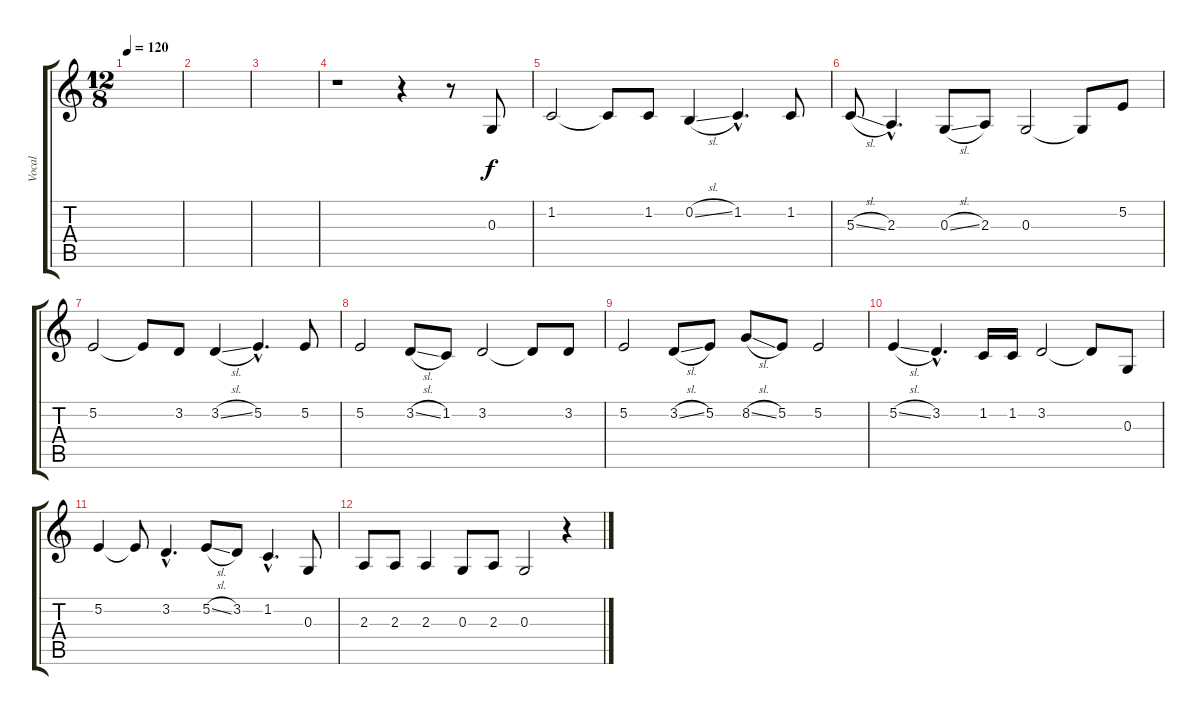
\track ("Vocal" "Vocal") {instrument lead6voice}
\staff {score tabs}
\tuning (E4 B3 G3 D3 A2 E2) {hide}
\ts (12 8)
\tempo 120
\clef g2
\ks c
|
|
|
r.1 r.4 r.8 0.3.8 |
1.2.2 1.2{t}.8 1.2.8 0.2{sl}.4 1.2{hac}.4{d} 1.2.8 |
5.3{sl}.8 2.3{hac}.4{d} 0.3{sl}.8 2.3.8 0.3.2 0.3{t}.8 5.2.8 |
5.2.2 5.2{t}.8 3.2.8 3.2{sl}.4 5.2{hac}.4{d} 5.2.8 |
5.2.2 3.2{sl}.8 1.2.8 3.2.2 3.2{t}.8 3.2.8 |
5.2.2 3.2{sl}.8 5.2.8 8.2{sl}.8 5.2.8 5.2.2 |
5.2{sl}.4 3.2{hac}.4{d} 1.2.16 1.2.16 3.2.2 3.2{t}.8 0.3.8 |
5.2.4 5.2{t}.8 3.2{hac}.4{d} 5.2{sl}.8 3.2.8 1.2{hac}.4{d} 0.3.8 |
2.3.8 2.3.8 2.3.4 0.3.8 2.3.8 0.3.2 r.4
